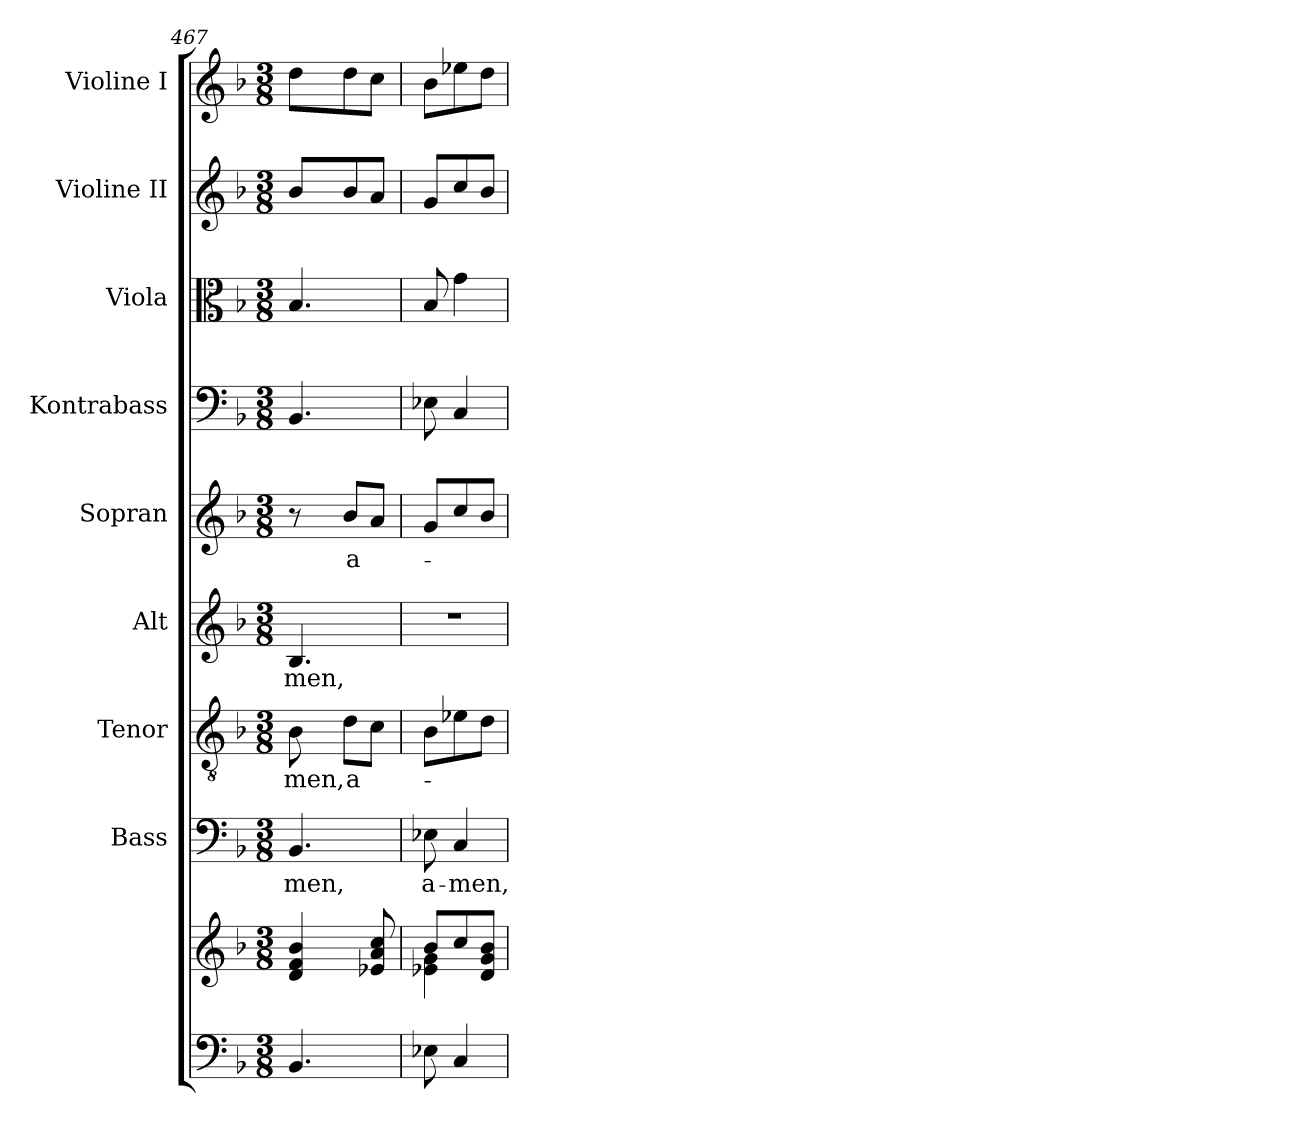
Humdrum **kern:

**kern	**kern	**kern	**text	**kern	**text	**kern	**text	**kern	**text	**kern	**kern	**kern	**kern
*part9	*part9	*part8	*part8	*part7	*part7	*part6	*part6	*part5	*part5	*part4	*part3	*part2	*part1
*staff10	*staff9	*staff8	*staff8	*staff7	*staff7	*staff6	*staff6	*staff5	*staff5	*staff4	*staff3	*staff2	*staff1
*	*	*I"Bass	*	*I"Tenor	*	*I"Alt	*	*I"Sopran	*	*I"Kontrabass	*I"Viola	*I"Violine II	*I"Violine I
*	*	*I'B.	*	*I'T.	*	*I'A.	*	*I'S.	*	*I'Kb.	*I'Vla.	*I'Vl. II	*I'Vl. I
*clefF4	*clefG2	*clefF4	*	*clefGv2	*	*clefG2	*	*clefG2	*	*clefF4	*clefC3	*clefG2	*clefG2
*	*	*	*	*	*	*	*	*	*	*ITrd7c12	*	*	*
*k[b-]	*k[b-]	*k[b-]	*	*k[b-]	*	*k[b-]	*	*k[b-]	*	*k[b-]	*k[b-]	*k[b-]	*k[b-]
*F:	*F:	*F:	*	*F:	*	*F:	*	*F:	*	*F:	*F:	*F:	*F:
*M3/8	*M3/8	*M3/8	*	*M3/8	*	*M3/8	*	*M3/8	*	*M3/8	*M3/8	*M3/8	*M3/8
=467	=467	=467	=467	=467	=467	=467	=467	=467	=467	=467	=467	=467	=467
!	!	!	!LO:LY:b	!	!LO:LY:b	!	!LO:LY:b	!	!	!	!	!	!
4.BB-/	4d/ 4f/ 4b-/	4.BB-/	-men,	8B-\	-men,	4.B-/	-men,	8r	.	4.BBB-/	4.B-/	8b-/L	8dd\L
!	!	!	!	!	!LO:LY:b	!	!	!	!LO:LY:b	!	!	!	!
.	.	.	.	8d\L	a-	.	.	8b-/L	a-	.	.	8b-/	8dd\
.	8e-X/ 8a/ 8cc/	.	.	8c\J	.	.	.	8a/J	.	.	.	8a/J	8cc\J
=468	=468	=468	=468	=468	=468	=468	=468	=468	=468	=468	=468	=468	=468
*	*^	*	*	*	*	*	*	*	*	*	*	*	*
!	!	!	!	!LO:LY:b	!	!	!	!	!	!	!	!	!	!
8E-X\	8b-/L	4e-X\ 4g\	8E-X\	a-	8B-\L	.	4.r	.	8g/L	.	8EE-X\	8B-/	8g/L	8b-\L
!	!	!	!	!LO:LY:b	!	!	!	!	!	!	!	!	!	!
4C/	8cc/	.	4C/	-men,	8e-X\	.	.	.	8cc/	.	4CC/	4g\	8cc/	8ee-X\
.	8d/ 8g/ 8b-/J	8ryy	.	.	8d\J	.	.	.	8b-/J	.	.	.	8b-/J	8dd\J
*	*v	*v	*	*	*	*	*	*	*	*	*	*	*	*
=	=	=	=	=	=	=	=	=	=	=	=	=	=
*-	*-	*-	*-	*-	*-	*-	*-	*-	*-	*-	*-	*-	*-
